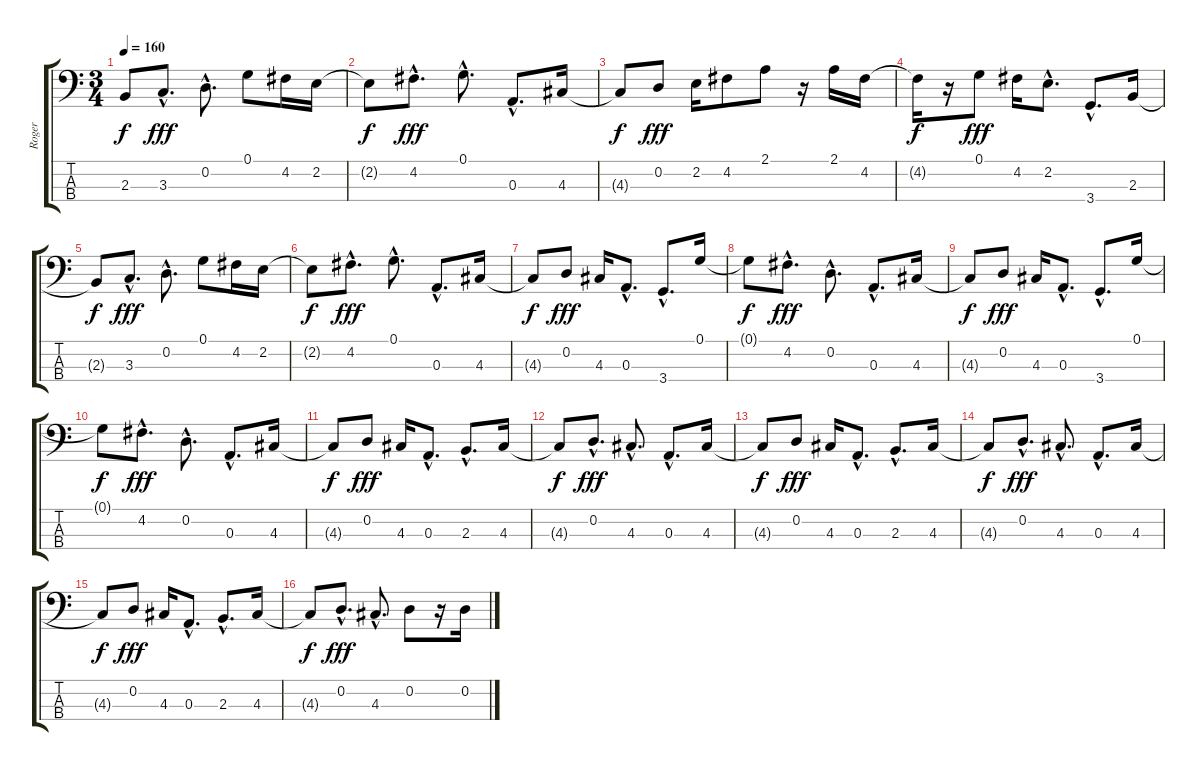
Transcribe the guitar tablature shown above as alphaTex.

\track ("Roger" "Roger") {instrument electricbassfinger}
\staff {score tabs}
\tuning (G2 D2 A1 E1) {hide}
\ts (3 4)
\tempo 160
\clef f4
\ks c
2.3{t}.8{dy f} 3.3{hac}.8{d dy fff} 0.2{hac}.8{d} 0.1.8 4.2.16 2.2.16 |
2.2{t}.8{dy f} 4.2{hac}.8{d dy fff} 0.1{hac}.8{d} 0.3{hac}.8{d} 4.3.16 |
4.3{t}.8{dy f} 0.2.8{dy fff} 2.2.16 4.2.8 2.1.8 r.16 2.1.16 4.2.16 |
4.2{t}.16{dy f} r.16 0.1.8{dy fff} 4.2.16 2.2{hac}.8{d} 3.4{hac}.8{d} 2.3.16 |
2.3{t}.8{dy f} 3.3{hac}.8{d dy fff} 0.2{hac}.8{d} 0.1.8 4.2.16 2.2.16 |
2.2{t}.8{dy f} 4.2{hac}.8{d dy fff} 0.1{hac}.8{d} 0.3{hac}.8{d} 4.3.16 |
4.3{t}.8{dy f} 0.2.8{dy fff} 4.3.16 0.3{hac}.8{d} 3.4{hac}.8{d} 0.1.16 |
0.1{t}.8{dy f} 4.2{hac}.8{d dy fff} 0.2{hac}.8{d} 0.3{hac}.8{d} 4.3.16 |
4.3{t}.8{dy f} 0.2.8{dy fff} 4.3.16 0.3{hac}.8{d} 3.4{hac}.8{d} 0.1.16 |
0.1{t}.8{dy f} 4.2{hac}.8{d dy fff} 0.2{hac}.8{d} 0.3{hac}.8{d} 4.3.16 |
4.3{t}.8{dy f} 0.2.8{dy fff} 4.3.16 0.3{hac}.8{d} 2.3{hac}.8{d} 4.3.16 |
4.3{t}.8{dy f} 0.2{hac}.8{d dy fff} 4.3{hac}.8{d} 0.3{hac}.8{d} 4.3.16 |
4.3{t}.8{dy f} 0.2.8{dy fff} 4.3.16 0.3{hac}.8{d} 2.3{hac}.8{d} 4.3.16 |
4.3{t}.8{dy f} 0.2{hac}.8{d dy fff} 4.3{hac}.8{d} 0.3{hac}.8{d} 4.3.16 |
4.3{t}.8{dy f} 0.2.8{dy fff} 4.3.16 0.3{hac}.8{d} 2.3{hac}.8{d} 4.3.16 |
4.3{t}.8{dy f} 0.2{hac}.8{d dy fff} 4.3{hac}.8{d} 0.2.8 r.16 0.2.16
